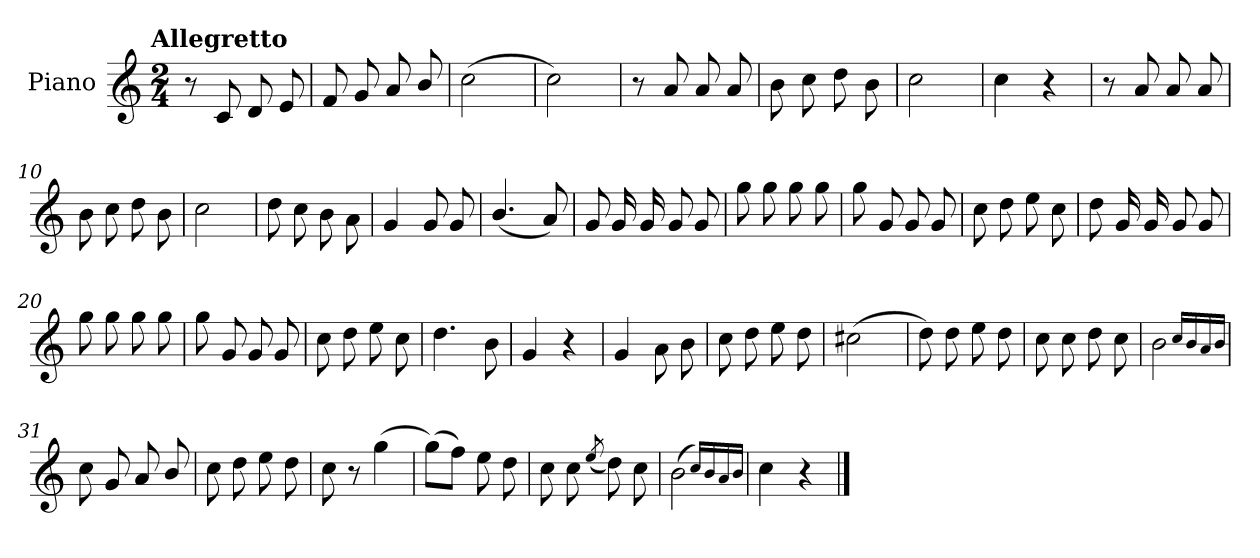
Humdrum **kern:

**kern
*part1
*staff1
*I"Piano
*I'Pno.
*clefG2
*k[]
!!LO:TX:omd:t=Allegretto
*M2/4
*MM116
=1
8r
8c/
8d/
8e/
=2
8f/
8g/
8a/
8b/
=3
(>2cc\
=4
2cc\)
=5
8r
8a/
8a/
8a/
!!LO:LB:g=z
=6
8b\
8cc\
8dd\
8b\
=7
2cc\
=8
4cc\
4r
=9
8r
8a/
8a/
8a/
=10
8b\
8cc\
8dd\
8b\
=11
2cc\
=12
8dd\
8cc\
8b\
8a\
=13
4g/
8g/
8g/
!!LO:LB:g=z
=14
(<4.b/
8a/)
=15
8g/
16g!/
16g!/
8g!/
8g!/
=16
8gg!\
8gg!\
8gg!\
8gg!\
=17
8gg!\
8g/
8g/
8g/
=18
8cc\
8dd\
8ee\
8cc\
=19
8dd\
16g!/
16g!/
8g!/
8g!/
!!LO:LB:g=z
=20
8gg!\
8gg!\
8gg!\
8gg!\
=21
8gg!\
8g/
8g/
8g/
=22
8cc\
8dd\
8ee\
8cc\
=23
4.dd\
8b\
=24
4g/
4r
=25
4g/
8a\
8b\
=26
8cc\
8dd\
8ee\
8dd\
!!LO:LB:g=z
=27
(>2cc#X\
=28
8dd\)
8dd\
8ee\
8dd\
=29
8cc\
8cc\
8dd\
8cc\
=30
2b\
16qqcc/LL
16qqb/
16qqa/
16qqb/JJ
=31
8cc\
8g/
8a/
8b/
=32
8cc\
8dd\
8ee\
8dd\
!!LO:LB:g=z
=33
8cc\
8r
(>4gg\
=34
(>8gg\L)
8ff\J)
8ee\
8dd\
=35
8cc\
8cc\
(<8qee/
8dd\)
8cc\
=36
(>2b\
16qqcc/LL)
16qqb/
16qqa/
16qqb/JJ
=37
4cc\
4r
==
*-
